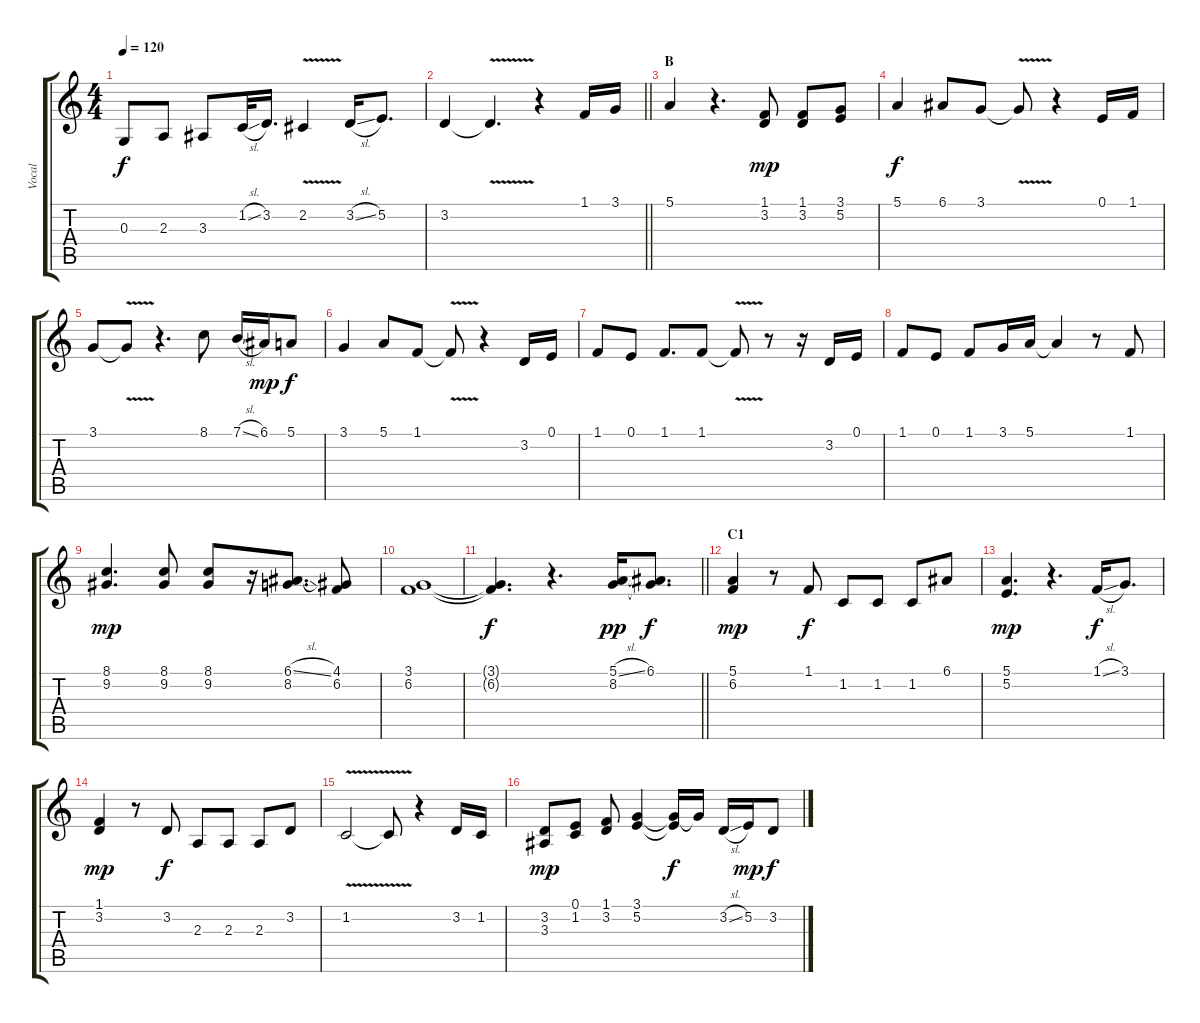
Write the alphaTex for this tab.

\track ("Vocal" "Vocal") {instrument panflute}
\staff {score tabs}
\tuning (E4 B3 G3 D3 A2 E2) {hide}
\ts (4 4)
\tempo 120
\clef g2
\ks c
0.3.8{dy f} 2.3.8 3.3.8 1.2{sl}.32 3.2.16{d} 2.2{v}.4 3.2{sl}.16 5.2.8{d} |
\barLineRight lightlight
3.2.4 3.2{v t}.4{d} r.4 1.1.16{volume 14} 3.1.16 |
\section ("" "B")
5.1.4 r.4{d} (1.1 3.2).8{dy mp} (1.1 3.2).8 (3.1 5.2).8 |
5.1.4{dy f} 6.1.8 3.1.8 3.1{v t}.8 r.4 0.1.16 1.1.16 |
3.1.8 3.1{v t}.8 r.4{d} 8.1.8 7.1{sl}.16 6.1.16{dy mp} 5.1.8{dy f} |
3.1.4 5.1.8 1.1.8 1.1{v t}.8 r.4 3.2.16 0.1.16 |
1.1.8 0.1.8 1.1.8{d} 1.1.8 1.1{v t}.8 r.8 r.16 3.2.16 0.1.16 |
1.1.8 0.1.8 1.1.8 3.1.16 5.1.16 5.1{t}.4 r.8 1.1.8 |
(8.1 9.2).4{d dy mp} (8.1 9.2).8 (8.1 9.2).8 r.16 (6.1{sl} 8.2).8{d} (4.1 6.2).8 |
(3.1 6.2).1 |
\barLineRight lightlight
(3.1{t} 6.2{t}).4{d dy f} r.4{d} (5.1{sl} 8.2).16{dy pp volume 16} (6.1 8.2{t}).8{d dy f} |
\section ("" "C1")
(5.1 6.2).4{dy mp} r.8 1.1.8{dy f} 1.2.8 1.2.8 1.2.8 6.1.8 |
(5.1 5.2).4{d dy mp} r.4{d} 1.1{sl}.16{dy f} 3.1.8{d} |
(1.1 3.2).4{dy mp} r.8 3.2.8{dy f} 2.3.8 2.3.8 2.3.8 3.2.8 |
1.2{v}.2 1.2{t}.8 r.4 3.2.16 1.2.16 |
(3.2 3.3).8{dy mp} (0.1 1.2).8 (1.1 3.2).8 (3.1 5.2).4 (3.1{t} 5.2{t}).16{dy f} 3.1{t}.16 3.2{sl}.16 5.2.16{dy mp} 3.2.8{dy f}
